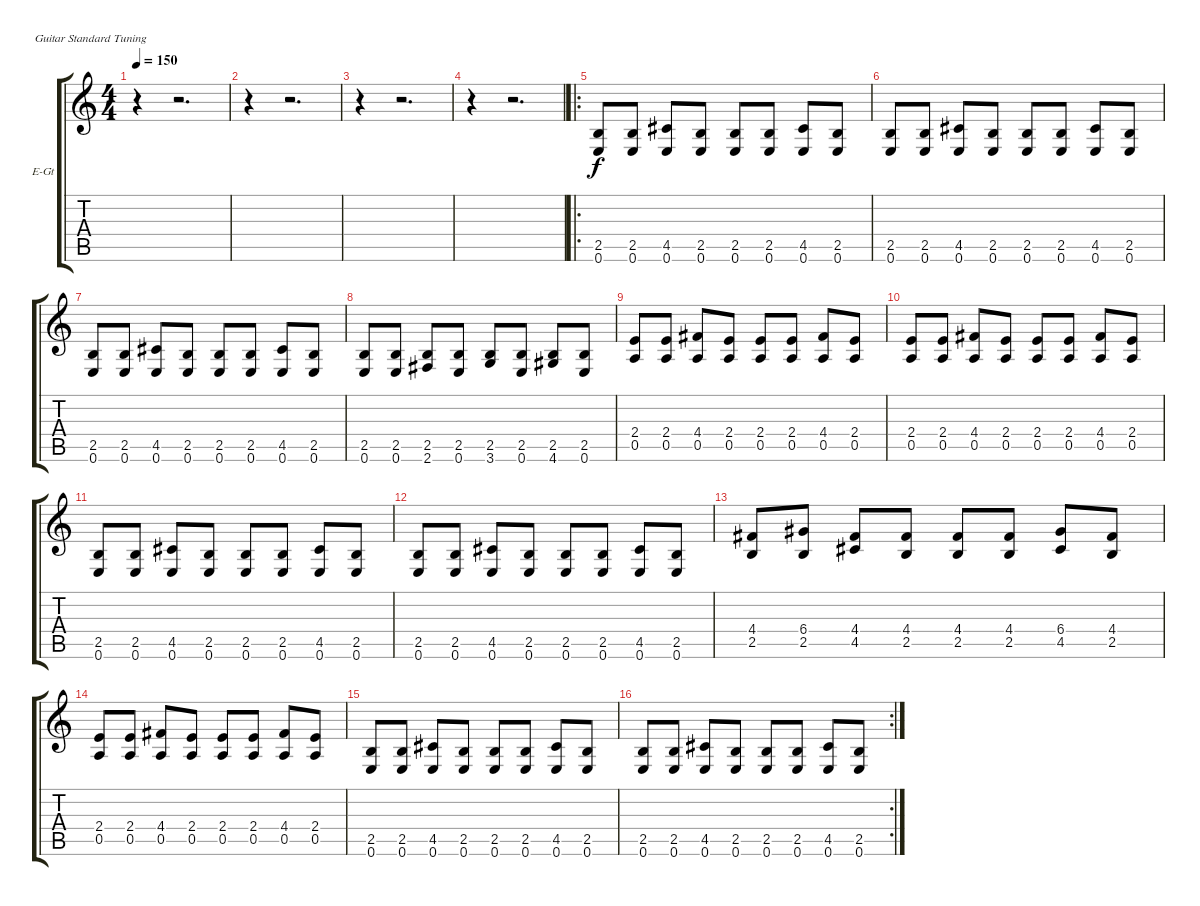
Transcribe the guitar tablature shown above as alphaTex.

\bracketExtendMode groupsimilarinstruments
\firstSystemTrackNameOrientation horizontal
\otherSystemsTrackNameOrientation horizontal
\track ("Rhythm Guitar" "E-Gt") {instrument electricguitarmuted}
\staff {score tabs}
\tuning (E4 B3 G3 D3 A2 E2)
\ts (4 4)
\tempo 150
\clef g2
\ks c
r.4{dy f} r.2{d} |
r.4 r.2{d} |
r.4 r.2{d} |
r.4 r.2{d} |
\ro
(2.5 0.6).8 (2.5 0.6).8 (4.5 0.6).8 (2.5 0.6).8 (2.5 0.6).8 (2.5 0.6).8 (4.5 0.6).8 (2.5 0.6).8 |
(2.5 0.6).8 (2.5 0.6).8 (4.5 0.6).8 (2.5 0.6).8 (2.5 0.6).8 (2.5 0.6).8 (4.5 0.6).8 (2.5 0.6).8 |
(2.5 0.6).8 (2.5 0.6).8 (4.5 0.6).8 (2.5 0.6).8 (2.5 0.6).8 (2.5 0.6).8 (4.5 0.6).8 (2.5 0.6).8 |
(2.5 0.6).8 (2.5 0.6).8 (2.5 2.6).8 (2.5 0.6).8 (2.5 3.6).8 (2.5 0.6).8 (2.5 4.6).8 (2.5 0.6).8 |
(2.4 0.5).8 (2.4 0.5).8 (4.4 0.5).8 (2.4 0.5).8 (2.4 0.5).8 (2.4 0.5).8 (4.4 0.5).8 (2.4 0.5).8 |
(2.4 0.5).8 (2.4 0.5).8 (4.4 0.5).8 (2.4 0.5).8 (2.4 0.5).8 (2.4 0.5).8 (4.4 0.5).8 (2.4 0.5).8 |
(2.5 0.6).8 (2.5 0.6).8 (4.5 0.6).8 (2.5 0.6).8 (2.5 0.6).8 (2.5 0.6).8 (4.5 0.6).8 (2.5 0.6).8 |
(2.5 0.6).8 (2.5 0.6).8 (4.5 0.6).8 (2.5 0.6).8 (2.5 0.6).8 (2.5 0.6).8 (4.5 0.6).8 (2.5 0.6).8 |
(4.4 2.5).8 (6.4 2.5).8 (4.4 4.5).8 (4.4 2.5).8 (4.4 2.5).8 (4.4 2.5).8 (6.4 4.5).8 (4.4 2.5).8 |
(2.4 0.5).8 (2.4 0.5).8 (4.4 0.5).8 (2.4 0.5).8 (2.4 0.5).8 (2.4 0.5).8 (4.4 0.5).8 (2.4 0.5).8 |
(2.5 0.6).8 (2.5 0.6).8 (4.5 0.6).8 (2.5 0.6).8 (2.5 0.6).8 (2.5 0.6).8 (4.5 0.6).8 (2.5 0.6).8 |
\rc 2
(2.5 0.6).8 (2.5 0.6).8 (4.5 0.6).8 (2.5 0.6).8 (2.5 0.6).8 (2.5 0.6).8 (4.5 0.6).8 (2.5 0.6).8
